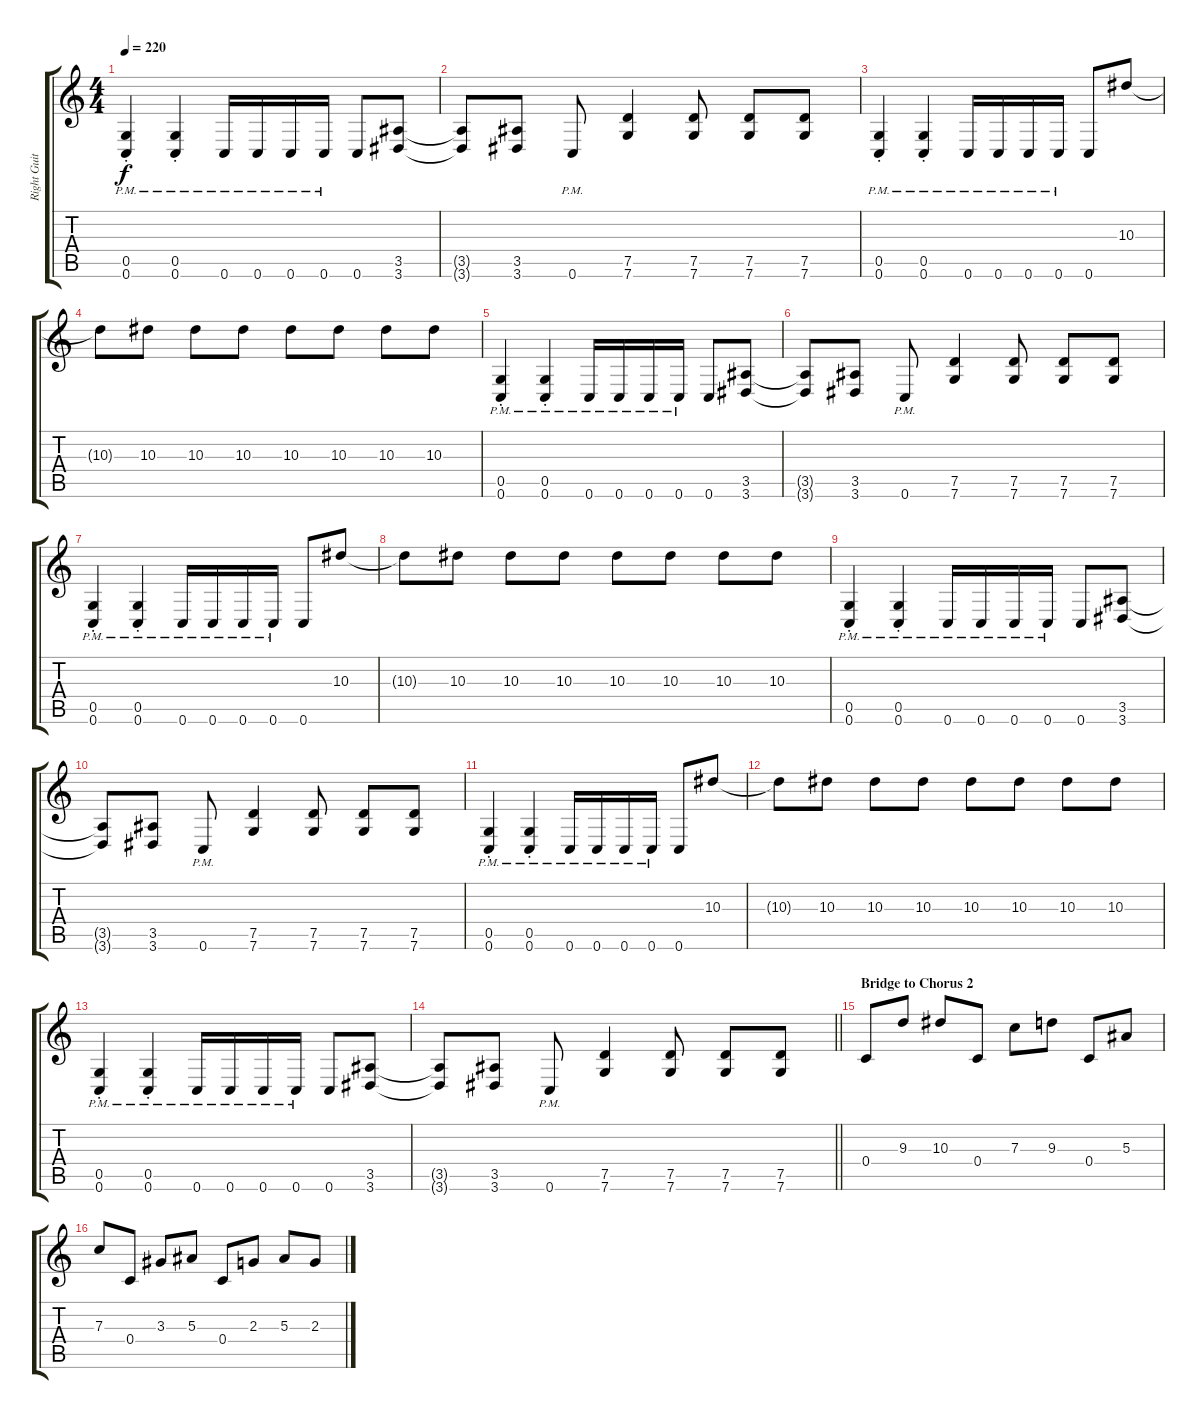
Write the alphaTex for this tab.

\track ("Right Guitar" "Right Guit") {instrument distortionguitar}
\staff {score tabs}
\tuning (D4 A3 F3 C3 G2 C2) {hide}
\ts (4 4)
\tempo 220
\clef g2
\ks c
(0.5{st} 0.6{pm st}).4{dy f} (0.5{pm st} 0.6{pm st}).4 0.6{pm}.16 0.6{pm}.16 0.6{pm}.16 0.6{pm}.16 0.6.8 (3.5 3.6).8 |
(3.5{t} 3.6{t}).8 (3.5 3.6).8 0.6{pm}.8 (7.5 7.6).4 (7.5 7.6).8 (7.5 7.6).8 (7.5 7.6).8 |
(0.5{st} 0.6{pm st}).4 (0.5{pm st} 0.6{pm st}).4 0.6{pm}.16 0.6{pm}.16 0.6{pm}.16 0.6{pm}.16 0.6.8 10.3.8 |
10.3{t}.8 10.3.8 10.3.8 10.3.8 10.3.8 10.3.8 10.3.8 10.3.8 |
(0.5{st} 0.6{pm st}).4 (0.5{pm st} 0.6{pm st}).4 0.6{pm}.16 0.6{pm}.16 0.6{pm}.16 0.6{pm}.16 0.6.8 (3.5 3.6).8 |
(3.5{t} 3.6{t}).8 (3.5 3.6).8 0.6{pm}.8 (7.5 7.6).4 (7.5 7.6).8 (7.5 7.6).8 (7.5 7.6).8 |
(0.5{st} 0.6{pm st}).4 (0.5{pm st} 0.6{pm st}).4 0.6{pm}.16 0.6{pm}.16 0.6{pm}.16 0.6{pm}.16 0.6.8 10.3.8 |
10.3{t}.8 10.3.8 10.3.8 10.3.8 10.3.8 10.3.8 10.3.8 10.3.8 |
(0.5{st} 0.6{pm st}).4 (0.5{pm st} 0.6{pm st}).4 0.6{pm}.16 0.6{pm}.16 0.6{pm}.16 0.6{pm}.16 0.6.8 (3.5 3.6).8 |
(3.5{t} 3.6{t}).8 (3.5 3.6).8 0.6{pm}.8 (7.5 7.6).4 (7.5 7.6).8 (7.5 7.6).8 (7.5 7.6).8 |
(0.5{st} 0.6{pm st}).4 (0.5{pm st} 0.6{pm st}).4 0.6{pm}.16 0.6{pm}.16 0.6{pm}.16 0.6{pm}.16 0.6.8 10.3.8 |
10.3{t}.8 10.3.8 10.3.8 10.3.8 10.3.8 10.3.8 10.3.8 10.3.8 |
(0.5{st} 0.6{pm st}).4 (0.5{pm st} 0.6{pm st}).4 0.6{pm}.16 0.6{pm}.16 0.6{pm}.16 0.6{pm}.16 0.6.8 (3.5 3.6).8 |
\barLineRight lightlight
(3.5{t} 3.6{t}).8 (3.5 3.6).8 0.6{pm}.8 (7.5 7.6).4 (7.5 7.6).8 (7.5 7.6).8 (7.5 7.6).8 |
\section ("" "Bridge to Chorus 2")
0.4.8 9.3.8 10.3.8 0.4.8 7.3.8 9.3.8 0.4.8 5.3.8 |
7.3.8 0.4.8 3.3.8 5.3.8 0.4.8 2.3.8 5.3.8 2.3.8
